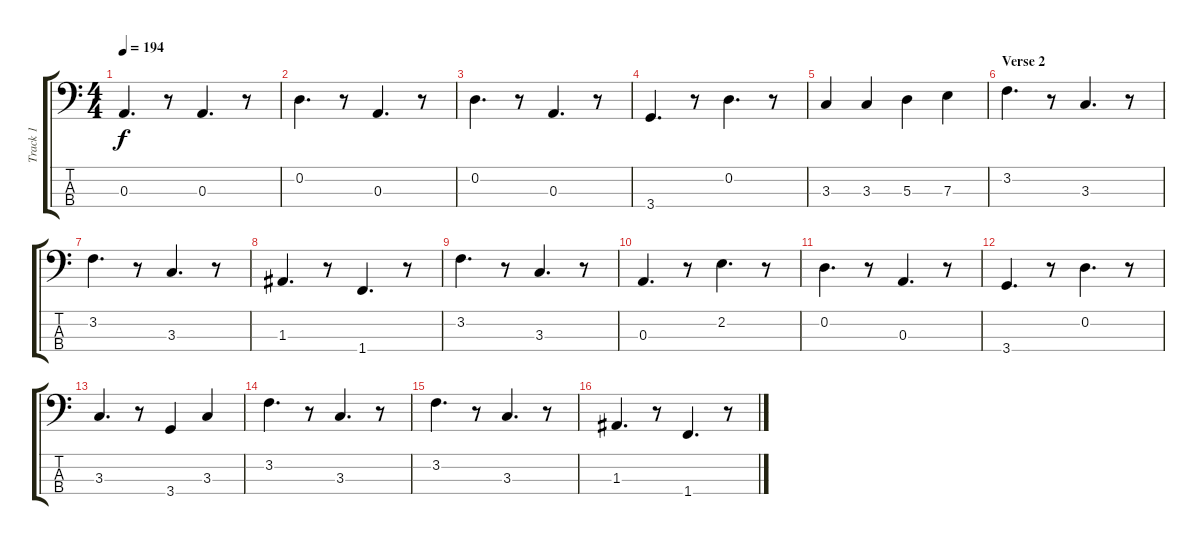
\track ("Track 1" "Track 1") {instrument electricbasspick}
\staff {score tabs}
\tuning (G2 D2 A1 E1) {hide}
\ts (4 4)
\tempo 194
\clef f4
\ks c
0.3.4{d dy f} r.8 0.3.4{d} r.8 |
0.2.4{d} r.8 0.3.4{d} r.8 |
0.2.4{d} r.8 0.3.4{d} r.8 |
3.4.4{d} r.8 0.2.4{d} r.8 |
3.3.4 3.3.4 5.3.4 7.3.4 |
\section ("" "Verse 2")
3.2.4{d} r.8 3.3.4{d} r.8 |
3.2.4{d} r.8 3.3.4{d} r.8 |
1.3.4{d} r.8 1.4.4{d} r.8 |
3.2.4{d} r.8 3.3.4{d} r.8 |
0.3.4{d} r.8 2.2.4{d} r.8 |
0.2.4{d} r.8 0.3.4{d} r.8 |
3.4.4{d} r.8 0.2.4{d} r.8 |
3.3.4{d} r.8 3.4.4 3.3.4 |
3.2.4{d} r.8 3.3.4{d} r.8 |
3.2.4{d} r.8 3.3.4{d} r.8 |
1.3.4{d} r.8 1.4.4{d} r.8
